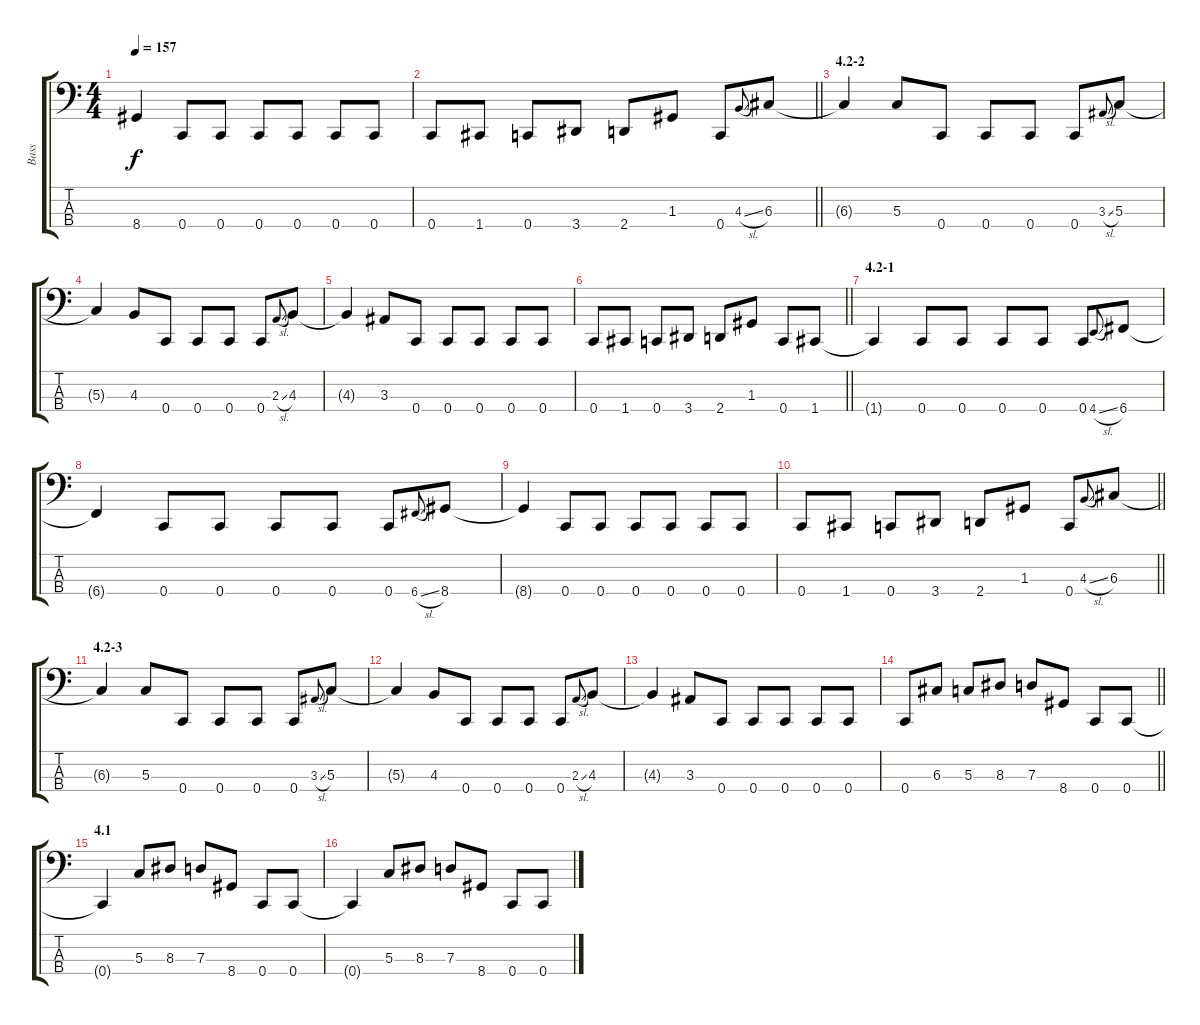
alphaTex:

\track ("Bass" "Bass") {instrument electricbassfinger}
\staff {score tabs}
\tuning (F2 C2 G1 C1) {hide}
\ts (4 4)
\tempo 157
\clef f4
\ks c
8.4{t}.4{dy f} 0.4.8 0.4.8 0.4.8 0.4.8 0.4.8 0.4.8 |
\barLineRight lightlight
0.4.8 1.4.8 0.4.8 3.4.8 2.4.8 1.3.8 0.4.8 4.3{sl}.8{gr onbeat} 6.3.8 |
\section ("" "4.2-2")
6.3{t}.4 5.3.8 0.4.8 0.4.8 0.4.8 0.4.8 3.3{sl}.8{gr onbeat} 5.3.8 |
5.3{t}.4 4.3.8 0.4.8 0.4.8 0.4.8 0.4.8 2.3{sl}.8{gr onbeat} 4.3.8 |
4.3{t}.4 3.3.8 0.4.8 0.4.8 0.4.8 0.4.8 0.4.8 |
\barLineRight lightlight
0.4.8 1.4.8 0.4.8 3.4.8 2.4.8 1.3.8 0.4.8 1.4.8 |
\section ("" "4.2-1")
1.4{t}.4 0.4.8 0.4.8 0.4.8 0.4.8 0.4.8 4.4{sl}.8{gr onbeat} 6.4.8 |
6.4{t}.4 0.4.8 0.4.8 0.4.8 0.4.8 0.4.8 6.4{sl}.8{gr onbeat} 8.4.8 |
8.4{t}.4 0.4.8 0.4.8 0.4.8 0.4.8 0.4.8 0.4.8 |
\barLineRight lightlight
0.4.8 1.4.8 0.4.8 3.4.8 2.4.8 1.3.8 0.4.8 4.3{sl}.8{gr onbeat} 6.3.8 |
\section ("" "4.2-3")
6.3{t}.4 5.3.8 0.4.8 0.4.8 0.4.8 0.4.8 3.3{sl}.8{gr onbeat} 5.3.8 |
5.3{t}.4 4.3.8 0.4.8 0.4.8 0.4.8 0.4.8 2.3{sl}.8{gr onbeat} 4.3.8 |
4.3{t}.4 3.3.8 0.4.8 0.4.8 0.4.8 0.4.8 0.4.8 |
\barLineRight lightlight
0.4.8 6.3.8 5.3.8 8.3.8 7.3.8 8.4.8 0.4.8 0.4.8 |
\section ("" "4.1")
0.4{t}.4 5.3.8 8.3.8 7.3.8 8.4.8 0.4.8 0.4.8 |
0.4{t}.4 5.3.8 8.3.8 7.3.8 8.4.8 0.4.8 0.4.8
